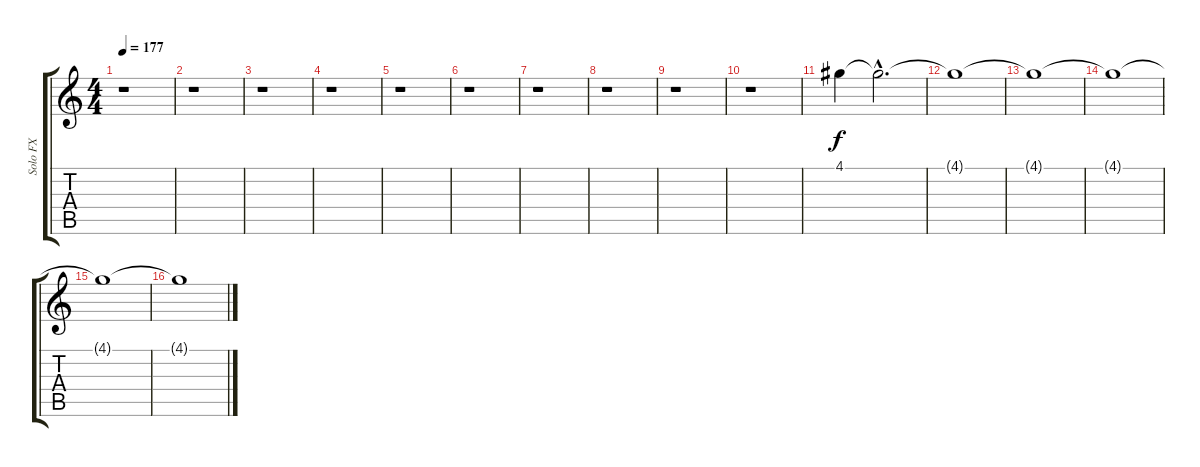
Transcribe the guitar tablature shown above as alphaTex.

\track ("Solo FX" "Solo FX") {instrument distortionguitar}
\staff {score tabs}
\tuning (E4 B3 G3 D3 A2 D2) {hide}
\ts (4 4)
\tempo 177
\clef g2
\ks c
r.1{dy fff} |
r.1 |
r.1 |
r.1 |
r.1 |
r.1 |
r.1 |
r.1 |
r.1 |
r.1 |
4.1.4{dy f volume 2 instrument fx7echoes} 4.1{hac t}.2{d volume 9} |
4.1{t}.1 |
4.1{t}.1 |
4.1{t}.1 |
4.1{t}.1 |
4.1{t}.1
